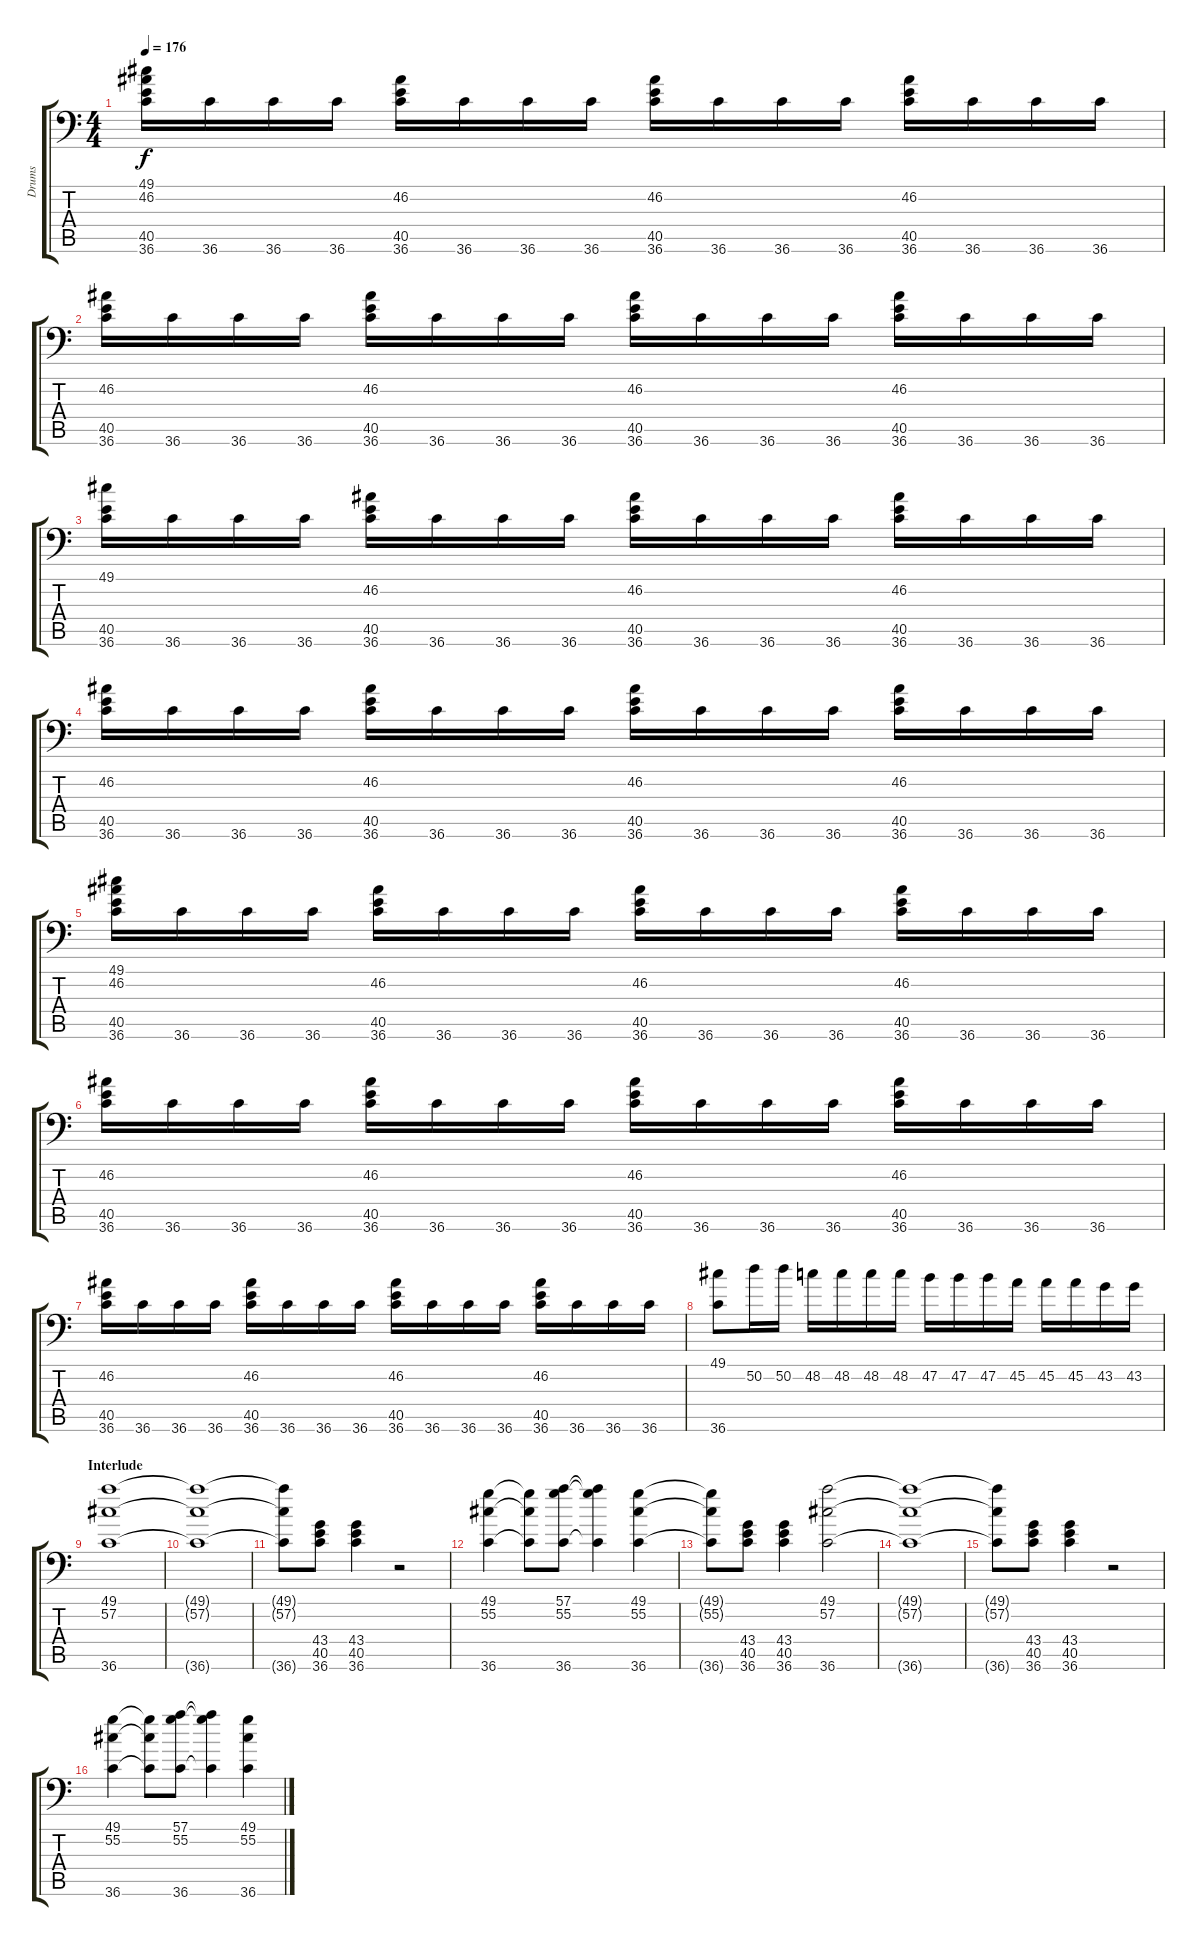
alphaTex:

\track ("Drums" "Drums") {instrument acousticgrandpiano}
\staff {score tabs}
\tuning (C-1 C-1 C-1 C-1 C-1 C-1) {hide}
\ts (4 4)
\tempo 176
\clef f4
\ks c
(49.1 46.2 40.5 36.6).16{dy f} 36.6.16 36.6.16 36.6.16 (46.2 40.5 36.6).16 36.6.16 36.6.16 36.6.16 (46.2 40.5 36.6).16 36.6.16 36.6.16 36.6.16 (46.2 40.5 36.6).16 36.6.16 36.6.16 36.6.16 |
(46.2 40.5 36.6).16 36.6.16 36.6.16 36.6.16 (46.2 40.5 36.6).16 36.6.16 36.6.16 36.6.16 (46.2 40.5 36.6).16 36.6.16 36.6.16 36.6.16 (46.2 40.5 36.6).16 36.6.16 36.6.16 36.6.16 |
(49.1 40.5 36.6).16 36.6.16 36.6.16 36.6.16 (46.2 40.5 36.6).16 36.6.16 36.6.16 36.6.16 (46.2 40.5 36.6).16 36.6.16 36.6.16 36.6.16 (46.2 40.5 36.6).16 36.6.16 36.6.16 36.6.16 |
(46.2 40.5 36.6).16 36.6.16 36.6.16 36.6.16 (46.2 40.5 36.6).16 36.6.16 36.6.16 36.6.16 (46.2 40.5 36.6).16 36.6.16 36.6.16 36.6.16 (46.2 40.5 36.6).16 36.6.16 36.6.16 36.6.16 |
(49.1 46.2 40.5 36.6).16 36.6.16 36.6.16 36.6.16 (46.2 40.5 36.6).16 36.6.16 36.6.16 36.6.16 (46.2 40.5 36.6).16 36.6.16 36.6.16 36.6.16 (46.2 40.5 36.6).16 36.6.16 36.6.16 36.6.16 |
(46.2 40.5 36.6).16 36.6.16 36.6.16 36.6.16 (46.2 40.5 36.6).16 36.6.16 36.6.16 36.6.16 (46.2 40.5 36.6).16 36.6.16 36.6.16 36.6.16 (46.2 40.5 36.6).16 36.6.16 36.6.16 36.6.16 |
(46.2 40.5 36.6).16 36.6.16 36.6.16 36.6.16 (46.2 40.5 36.6).16 36.6.16 36.6.16 36.6.16 (46.2 40.5 36.6).16 36.6.16 36.6.16 36.6.16 (46.2 40.5 36.6).16 36.6.16 36.6.16 36.6.16 |
(49.1 36.6).8 50.2.16 50.2.16 48.2.16 48.2.16 48.2.16 48.2.16 47.2.16 47.2.16 47.2.16 45.2.16 45.2.16 45.2.16 43.2.16 43.2.16 |
\section ("" "Interlude")
(49.1 57.2 36.6).1 |
(49.1{t} 57.2{t} 36.6{t}).1 |
(49.1{t} 57.2{t} 36.6{t}).8 (43.4 40.5 36.6).8 (43.4 40.5 36.6).4 r.2 |
(49.1 55.2 36.6).4 (49.1{t} 55.2{t} 36.6{t}).8 (57.1 55.2 36.6).8 (57.1{t} 55.2{t} 36.6{t}).4 (49.1 55.2 36.6).4 |
(49.1{t} 55.2{t} 36.6{t}).8 (43.4 40.5 36.6).8 (43.4 40.5 36.6).4 (49.1 57.2 36.6).2 |
(49.1{t} 57.2{t} 36.6{t}).1 |
(49.1{t} 57.2{t} 36.6{t}).8 (43.4 40.5 36.6).8 (43.4 40.5 36.6).4 r.2 |
(49.1 55.2 36.6).4 (49.1{t} 55.2{t} 36.6{t}).8 (57.1 55.2 36.6).8 (57.1{t} 55.2{t} 36.6{t}).4 (49.1 55.2 36.6).4
